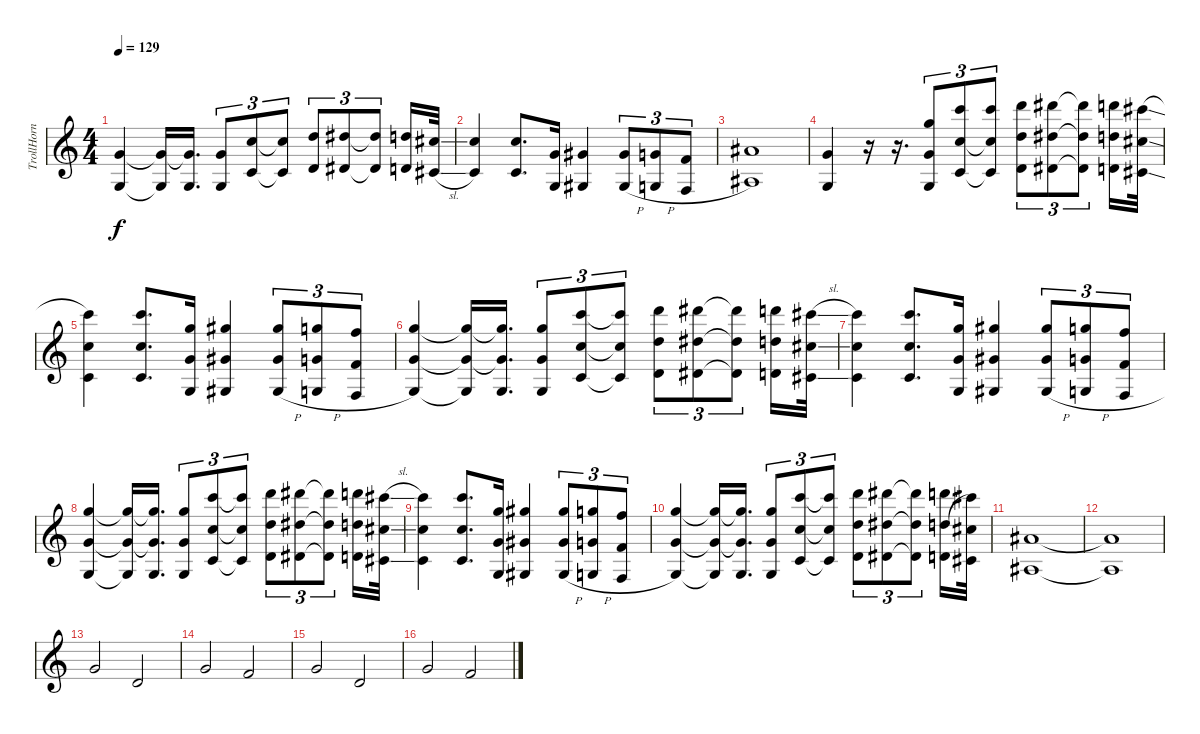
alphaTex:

\track ("TrollHorn" "TrollHorn") {instrument stringensemble1}
\staff {score}
\tuning (E4 B3 G3 D3 A2 E2) {hide}
\ts (4 4)
\tempo 129
\clef g2
\ks c
(3.1 0.3).4{dy f} (3.1{t} 0.3{t}).16 (3.1{t} 0.3).16{d} (3.1 0.3).8{tu (3 2)} (8.1 1.2).8{tu (3 2)} (8.1{t} 1.2{t}).8{tu (3 2)} (10.1 3.2).8{tu (3 2)} (11.1 4.2).8{tu (3 2)} (11.1{t} 4.2{t}).8{tu (3 2)} (10.1 3.2).16 (9.1{sl} 2.2{sl}).32 |
(8.1 1.2).4 (8.1 1.2).8{d} (3.1 0.3).16 (4.1 1.3).4 (4.1{h} 1.3{h}).8{tu (3 2)} (3.1{h} 0.3{h}).8{tu (3 2)} (1.1 3.4).8{tu (3 2)} |
(6.1 3.3).1 |
(3.1 0.3).4 r.16 r.16{d} (3.1 20.2 0.3).8{tu (3 2)} (8.1 1.2 29.3).8{tu (3 2)} (8.1{t} 1.2{t} 29.3).8{tu (3 2)} (22.1 3.2 19.3).8{tu (3 2)} (23.1 4.2 20.3).8{tu (3 2)} (23.1{t} 4.2{t} 20.3{t}).8{tu (3 2)} (22.1 3.2 19.3).16 (9.1{sl} 2.2{sl} 30.3{sl}).32 |
(8.1 1.2 29.3).4 (8.1 1.2 29.3).8{d} (3.1 20.2 0.3).16 (4.1 21.2 1.3).4 (4.1{h} 21.2{h} 1.3{h}).8{tu (3 2)} (3.1{h} 20.2{h} 0.3{h}).8{tu (3 2)} (1.1 18.2 3.4).8{tu (3 2)} |
(3.1 20.2 0.3).4 (3.1{t} 20.2{t} 0.3{t}).16 (3.1{t} 20.2{t} 0.3).16{d} (3.1 20.2 0.3).8{tu (3 2)} (8.1 1.2 29.3).8{tu (3 2)} (8.1{t} 1.2{t} 29.3{t}).8{tu (3 2)} (22.1 3.2 19.3).8{tu (3 2)} (23.1 4.2 20.3).8{tu (3 2)} (23.1{t} 4.2{t} 20.3{t}).8{tu (3 2)} (22.1 3.2 19.3).16 (9.1{sl} 2.2{sl} 30.3{sl}).32 |
(8.1 1.2 29.3).4 (8.1 1.2 29.3).8{d} (3.1 20.2 0.3).16 (4.1 21.2 1.3).4 (4.1{h} 21.2{h} 1.3{h}).8{tu (3 2)} (3.1{h} 20.2{h} 0.3{h}).8{tu (3 2)} (1.1 18.2 3.4).8{tu (3 2)} |
(3.1 20.2 0.3).4 (3.1{t} 20.2{t} 0.3{t}).16 (3.1{t} 20.2{t} 0.3).16{d} (3.1 20.2 0.3).8{tu (3 2)} (8.1 1.2 29.3).8{tu (3 2)} (8.1{t} 1.2{t} 29.3{t}).8{tu (3 2)} (22.1 3.2 19.3).8{tu (3 2)} (23.1 4.2 20.3).8{tu (3 2)} (23.1{t} 4.2{t} 20.3{t}).8{tu (3 2)} (22.1 3.2 19.3).16 (9.1{sl} 2.2{sl} 30.3{sl}).32 |
(8.1 1.2 29.3).4 (8.1 1.2 29.3).8{d} (3.1 20.2 0.3).16 (4.1 21.2 1.3).4 (4.1{h} 21.2{h} 1.3{h}).8{tu (3 2)} (3.1{h} 20.2{h} 0.3{h}).8{tu (3 2)} (1.1 18.2 3.4).8{tu (3 2)} |
(3.1 20.2 0.3).4 (3.1{t} 20.2{t} 0.3{t}).16 (3.1{t} 20.2{t} 0.3).16{d} (3.1 20.2 0.3).8{tu (3 2)} (8.1 1.2 29.3).8{tu (3 2)} (8.1{t} 1.2{t} 29.3{t}).8{tu (3 2)} (22.1 3.2 19.3).8{tu (3 2)} (23.1 4.2 20.3).8{tu (3 2)} (23.1{t} 4.2{t} 20.3{t}).8{tu (3 2)} (22.1{h} 3.2{h} 19.3{h}).16 (9.1 2.2 30.3).32 |
(6.1 3.3).1 |
(6.1{t} 3.3{t}).1 |
3.1.2{volume 10} 3.2.2 |
3.1.2 1.1.2 |
3.1.2 3.2.2 |
3.1.2 1.1.2
